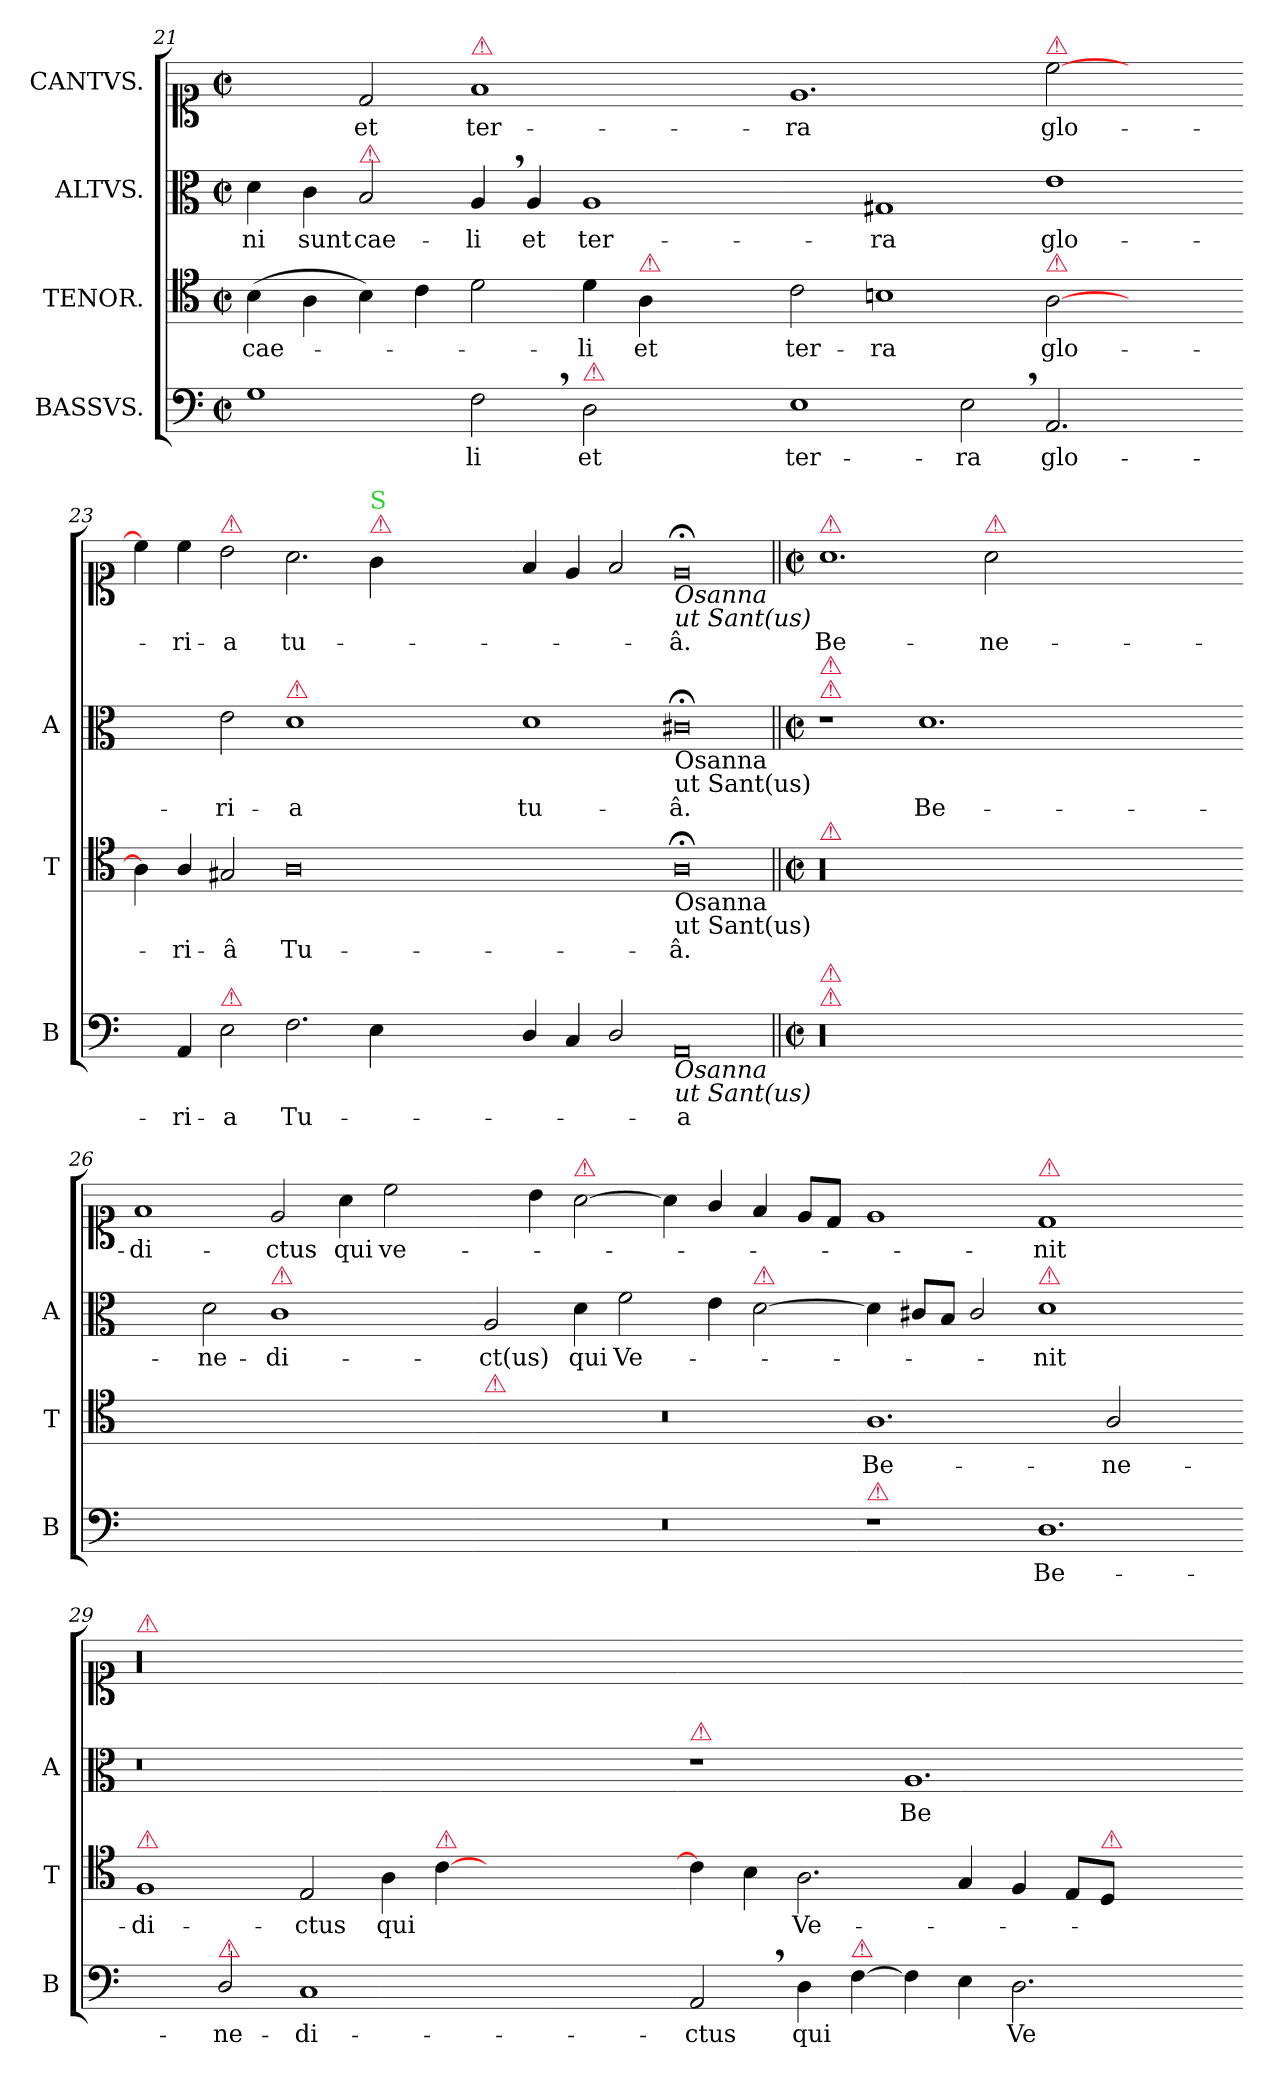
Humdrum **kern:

**kern	**text	**kern	**text	**kern	**text	**kern	**text
*part4	*part4	*part3	*part3	*part2	*part2	*part1	*part1
*staff4	*staff4	*staff3	*staff3	*staff2	*staff2	*staff1	*staff1
*I"BASSVS.	*	*I"TENOR.	*	*I"ALTVS.	*	*I"CANTVS.	*
*I'B	*	*I'T	*	*I'A	*	*	*
*clefF4	*	*clefC4	*	*clefC3	*	*clefC1	*
*k[]	*	*k[]	*	*k[]	*	*k[]	*
*M2/1	*	*M2/1	*	*M2/1	*	*M2/1	*
*met(c|)	*	*met(c|)	*	*met(c|)	*	*met(c|)	*
=21	=21	=21	=21	=21	=21	=21	=21
1G\	.	(4B\	cae-	4d\	-ni	2ryy	.
.	.	4A\	.	4c\	sunt	.	.
!	!	!	!	!LO:TX:a:color=crimson:t=⚠	!	!	!
.	.	4B\)	.	2B/	cae-	2d/	et
.	.	4c\	.	.	.	.	.
!	!	!	!	!	!	!LO:TX:a:color=crimson:t=⚠	!
2F,<\	-li	2d\	.	4A,</	-li	1f/	ter-
.	.	.	.	4A/	et	.	.
!LO:TX:a:color=crimson:t=⚠	!	!	!	!	!	!	!
2D\	et	4d\	-li	1A/	ter-	.	.
!	!	!LO:TX:a:color=crimson:t=⚠	!	!	!	!	!
.	.	4A\	et	.	.	.	.
2ryy	.	2ryy	.	.	.	2ryy	.
=22-	=22-	=22-	=22-	=22-	=22-	=22-	=22-
1E\	ter-	2c\	ter-	2ryy	.	1.e/	-ra
.	.	1Bn\	-ra	1G#X/	-ra	.	.
2E,<\	-ra	.	.	.	.	.	.
!	!	!	!	!	!	!LO:TX:a:color=crimson:t=⚠	!
!	!	!LO:TX:a:color=crimson:t=⚠	!	!	!	!	!
2.AA/	glo-	[2A\	glo-	1e\	glo-	[2cc\	glo-
.	.	2ryy	.	.	.	2ryy	.
4ryy	.	.	.	.	.	.	.
=23-	=23-	=23-	=23-	=23-	=23-	=23-	=23-
4ryy	.	4A!\]	.	2ryy	.	4cc!\]	.
4AA/	-ri-	4A/	-ri-	.	.	4cc\	-ri-
!	!	!	!	!	!	!LO:TX:a:color=crimson:t=⚠	!
!LO:TX:a:color=crimson:t=⚠	!	!	!	!	!	!	!
2E\	-a	2G#X/	-â	2e\	-ri-	2b\	-a
!	!	!	!	!LO:TX:a:color=crimson:t=⚠	!	!	!
2.F\	Tu-	0A\	Tu-	1d\	-a	2.a\	tu-
!	!	!	!	!	!	!LO:TX:a:color=crimson:t=⚠	!
!	!	!	!	!	!	!LO:TX:a:color=limegreen:t=S	!
4E\	.	.	.	.	.	4g\	.
1ryy	.	.	.	1ryy	.	1ryy	.
=24-	=24-	=24-	=24-	=24-	=24-	=24-	=24-
4D/	.	1ryy	.	1d\	tu-	4f/	.
4C/	.	.	.	.	.	4e/	.
2D/	.	.	.	.	.	2f/	.
!	!	!	!	!	!	!LO:TX:b:i:t=Osanna \nut Sant(us)	!
!	!	!	!	!LO:TX:b:t=Osanna \nut Sant(us)	!	!	!
!	!	!LO:TX:b:t=Osanna \nut Sant(us)	!	!	!	!	!
!LO:TX:b:i:t=Osanna \nut Sant(us)	!	!	!	!	!	!	!
!LO:N:vis=0	!	!LO:N:vis=0	!	!LO:N:vis=0	!	!LO:N:vis=0	!
1AA/	-a	1A;<\	-â.	1c#X;<\	-â.	1e;</	-â.
=25||	=25||	=25||	=25||	=25||	=25||	=25||	=25||
*M2/1	*	*M2/1	*	*M2/1	*	*M2/1	*
*met(c|)	*	*met(c|)	*	*met(c|)	*	*met(c|)	*
!	!	!	!	!	!	!LO:TX:a:color=crimson:t=⚠	!
!	!	!	!	!LO:TX:a:color=crimson:t=⚠	!	!	!
!	!	!	!	!LO:TX:a:color=crimson:t=⚠	!	!	!
!	!	!LO:TX:a:color=crimson:t=⚠	!	!	!	!	!
!LO:TX:a:color=crimson:t=⚠	!	!	!	!	!	!	!
!LO:TX:a:color=crimson:t=⚠	!	!	!	!	!	!	!
00r	.	00r	.	1r	.	1.a\	Be-
.	.	.	.	1.d\	Be-	.	.
!	!	!	!	!	!	!LO:TX:a:color=crimson:t=⚠	!
.	.	.	.	.	.	2a\	-ne-
.	.	.	.	.	.	0ryy	.
.	.	.	.	1.ryy	.	.	.
=26-	=26-	=26-	=26-	=26-	=26-	=26-	=26-
0ryy	.	0ryy	.	2ryy	.	1f/	-di-
.	.	.	.	2d\	-ne-	.	.
!	!	!	!	!LO:TX:a:color=crimson:t=⚠	!	!	!
.	.	.	.	1c\	-di-	2e/	-ctus
.	.	.	.	.	.	4a\	qui
.	.	.	.	.	.	2cc\	ve-
4ryy	.	4ryy	.	4ryy	.	.	.
=27-	=27-	=27-	=27-	=27-	=27-	=27-	=27-
!	!	!LO:TX:a:color=crimson:t=⚠	!	!	!	!	!
0r	.	0r	.	2A/	-ct(us)	4ryy	.
.	.	.	.	.	.	4b\	.
!	!	!	!	!	!	!LO:TX:a:color=crimson:t=⚠	!
.	.	.	.	4d\	qui	[2a\	.
.	.	.	.	2f\	Ve-	.	.
.	.	.	.	.	.	4a!\]	.
.	.	.	.	4e\	.	4g/	.
!	!	!	!	!LO:TX:a:color=crimson:t=⚠	!	!	!
.	.	.	.	[2d\	.	4f/	.
.	.	.	.	.	.	8e/L	.
.	.	.	.	.	.	8d/J	.
=28-	=28-	=28-	=28-	=28-	=28-	=28-	=28-
!LO:TX:a:color=crimson:t=⚠	!	!	!	!	!	!	!
1r	.	1.A\	Be-	4d!\]	.	1e/	.
.	.	.	.	8c#X/L	.	.	.
.	.	.	.	8B/J	.	.	.
.	.	.	.	2c#/	.	.	.
!	!	!	!	!	!	!LO:TX:a:color=crimson:t=⚠	!
!	!	!	!	!LO:TX:a:color=crimson:t=⚠	!	!	!
1.D\	Be-	.	.	1d\	-nit	1d/	-nit
.	.	2A/	-ne-	.	.	.	.
.	.	2ryy	.	2ryy	.	2ryy	.
=29-	=29-	=29-	=29-	=29-	=29-	=29-	=29-
!	!	!	!	!	!	!LO:TX:a:color=crimson:t=⚠	!
!	!	!LO:TX:a:color=crimson:t=⚠	!	!	!	!	!
2ryy	.	1F/	-di-	0r	.	00r	.
!LO:TX:a:color=crimson:t=⚠	!	!	!	!	!	!	!
2D/	-ne-	.	.	.	.	.	.
1C/	-di-	2E/	-ctus	.	.	.	.
.	.	4A\	qui	.	.	.	.
!	!	!LO:TX:a:color=crimson:t=⚠	!	!	!	!	!
.	.	[4c\	.	.	.	.	.
0ryy	.	0ryy	.	0ryy	.	.	.
=30-	=30-	=30-	=30-	=30-	=30-	=30-	=30-
!	!	!	!	!LO:TX:a:color=crimson:t=⚠	!	!	!
2AA,</	-ctus	4c\]	.	1r	.	0ryy	.
.	.	4B\	.	.	.	.	.
4D\	qui	2.A\	Ve-	.	.	.	.
!LO:TX:a:color=crimson:t=⚠	!	!	!	!	!	!	!
[4F\	.	.	.	.	.	.	.
4F\]	.	.	.	1.A/	Be	.	.
4E\	.	4G/	.	.	.	.	.
2.D\	Ve-	4F/	.	.	.	.	.
.	.	8E/L	.	.	.	.	.
!	!	!LO:TX:a:color=crimson:t=⚠	!	!	!	!	!
.	.	8D/J	.	.	.	.	.
.	.	2ryy	.	.	.	2ryy	.
4ryy	.	.	.	.	.	.	.
=-	=-	=-	=-	=-	=-	=-	=-
*-	*-	*-	*-	*-	*-	*-	*-
